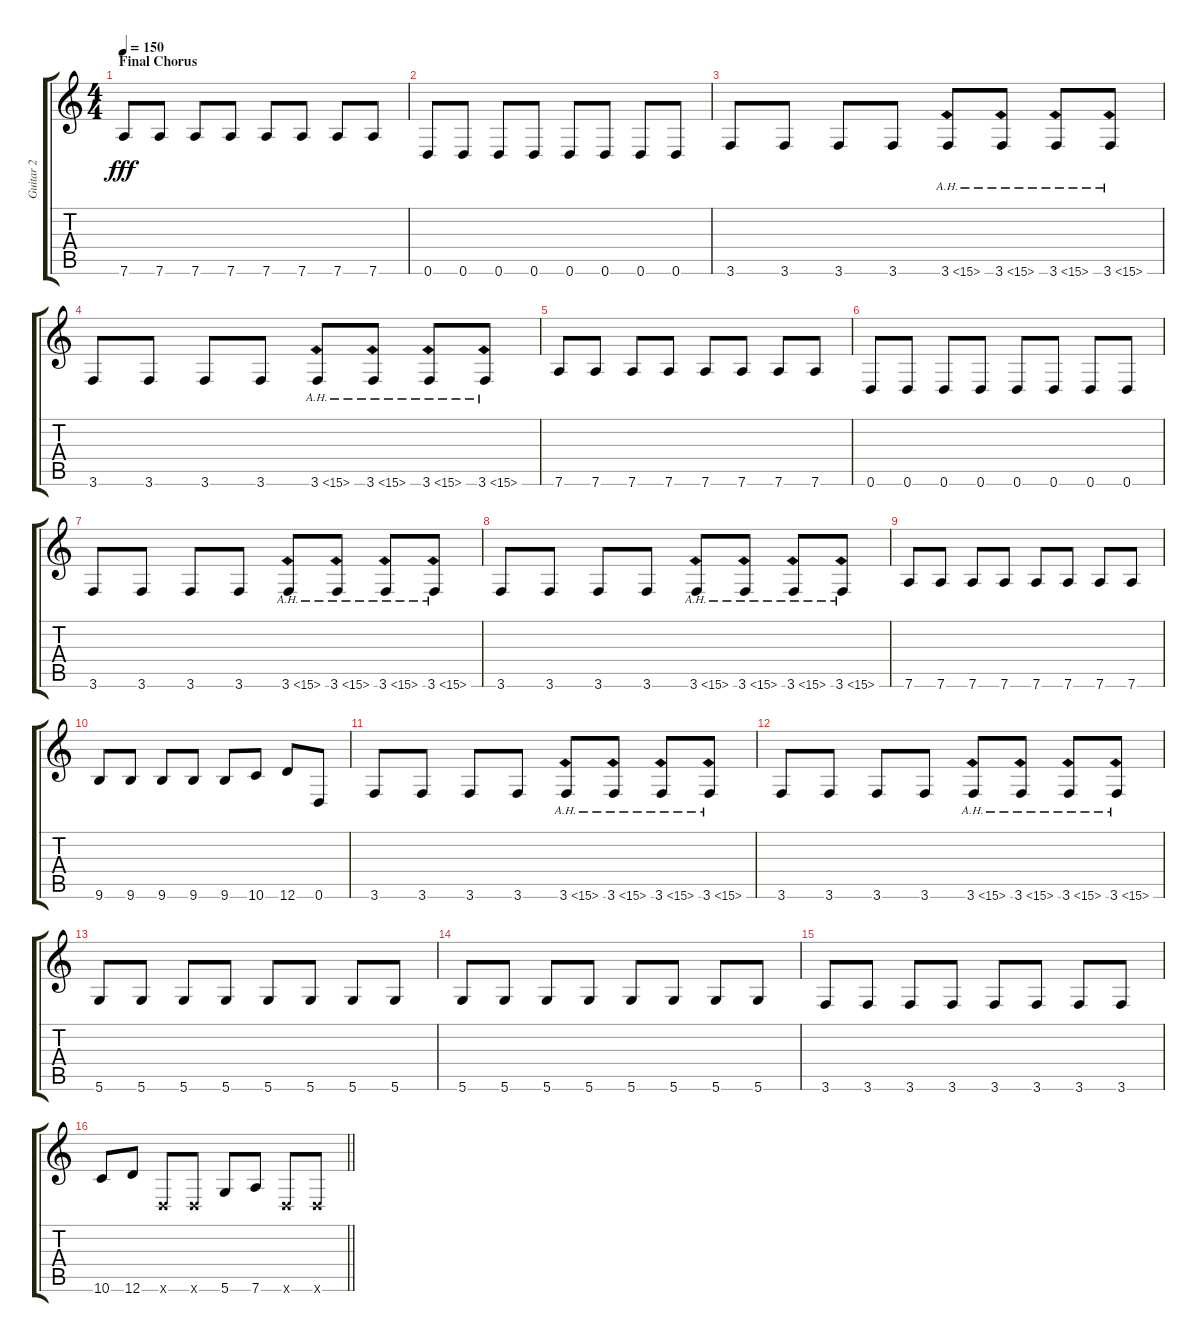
\track ("Guitar 2" "Guitar 2") {instrument distortionguitar}
\staff {score tabs}
\tuning (E4 B3 G3 D3 A2 D2) {hide}
\ts (4 4)
\section ("" "Final Chorus")
\tempo 150
\clef g2
\ks c
7.6.8{dy fff} 7.6.8 7.6.8 7.6.8 7.6.8 7.6.8 7.6.8 7.6.8 |
0.6.8 0.6.8 0.6.8 0.6.8 0.6.8 0.6.8 0.6.8 0.6.8 |
3.6.8 3.6.8 3.6.8 3.6.8 3.6{ah 12}.8 3.6{ah 12}.8 3.6{ah 12}.8 3.6{ah 12}.8 |
3.6.8 3.6.8 3.6.8 3.6.8 3.6{ah 12}.8 3.6{ah 12}.8 3.6{ah 12}.8 3.6{ah 12}.8 |
7.6.8 7.6.8 7.6.8 7.6.8 7.6.8 7.6.8 7.6.8 7.6.8 |
0.6.8 0.6.8 0.6.8 0.6.8 0.6.8 0.6.8 0.6.8 0.6.8 |
3.6.8 3.6.8 3.6.8 3.6.8 3.6{ah 12}.8 3.6{ah 12}.8 3.6{ah 12}.8 3.6{ah 12}.8 |
3.6.8 3.6.8 3.6.8 3.6.8 3.6{ah 12}.8 3.6{ah 12}.8 3.6{ah 12}.8 3.6{ah 12}.8 |
7.6.8 7.6.8 7.6.8 7.6.8 7.6.8 7.6.8 7.6.8 7.6.8 |
9.6.8 9.6.8 9.6.8 9.6.8 9.6.8 10.6.8 12.6.8 0.6.8 |
3.6.8 3.6.8 3.6.8 3.6.8 3.6{ah 12}.8 3.6{ah 12}.8 3.6{ah 12}.8 3.6{ah 12}.8 |
3.6.8 3.6.8 3.6.8 3.6.8 3.6{ah 12}.8 3.6{ah 12}.8 3.6{ah 12}.8 3.6{ah 12}.8 |
5.6.8 5.6.8 5.6.8 5.6.8 5.6.8 5.6.8 5.6.8 5.6.8 |
5.6.8 5.6.8 5.6.8 5.6.8 5.6.8 5.6.8 5.6.8 5.6.8 |
3.6.8 3.6.8 3.6.8 3.6.8 3.6.8 3.6.8 3.6.8 3.6.8 |
\barLineRight lightlight
10.6.8 12.6.8 0.6{x}.8 0.6{x}.8 5.6.8 7.6.8 0.6{x}.8 0.6{x}.8
